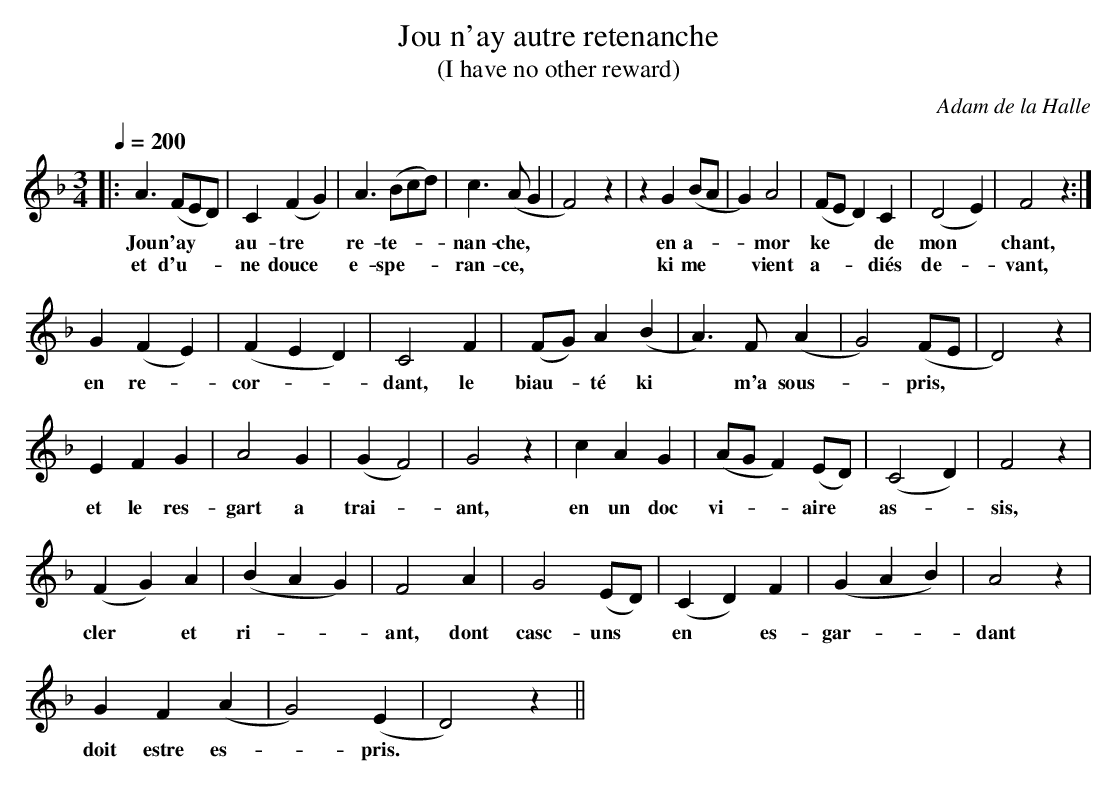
X:1
T:Jou n'ay autre retenanche
T:(I have no other reward)
C:Adam de la Halle
%%score 1
M:3/4
L:1/4
Q:200
K:Dmin
V:1
|: A3/ (F/E/D/) | C (FG)  | A3/ (B/c/d/) | c3/ (A/G | F2) z | z  G (B/A/ | G) A2 | (F/E/D) C    | (D2E) | F2 z :|
w: Jou n'ay**    au- tre*   re-  te-**    nan- che,**         en  a-**    mor    ke**  de      mon* chant,
w: et  d'u-**    ne douce*  e-  spe-**    ran- ce,**          ki me**   vient    a-** di\'es     de-* vant,
G (FE) | (FED) | C2  F | (F/G/)  A (B | A3/) F/ (A     | G2) (F/E/ | D2) z |
w: en re-*  cor-** dant, le  biau-* t\'e ki*      m'a  sous-*      pris,**
E F  G |   A2  G | (GF2) | G2 z | c A  G | (A/G/F) (E/D/) | (C2D) | F2 z |
w: et le res- gart a  trai-*  ant,   en un doc vi-**  aire*     as-* sis,
(FG)   A | (BAG) | F2   A |  G2  (E/D/) |  (CD)  F  | (GAB)  | A2 z |
w: cler* et   ri-**  ant, dont casc- uns*     en*  es-   gar-**  dant
G     F (A |  G2)  (E | D2) z ||
w: doit estre es-* pris.*
V:2
+ppp+ [F,Ccf]135
V:3 clef=perc
|: |1-44 +mf+ ACA/C/ :| A3
